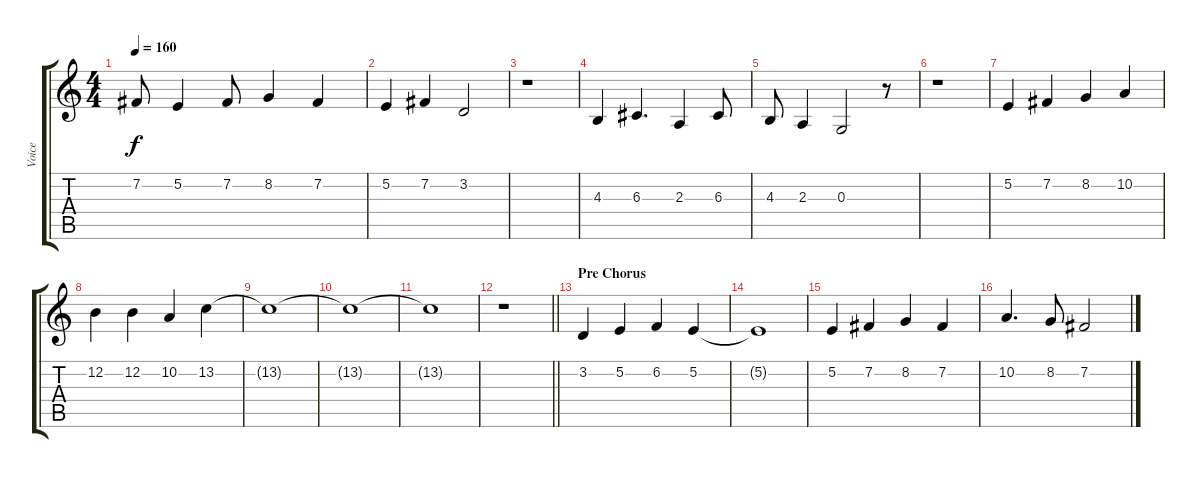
\track ("Voice" "Voice") {instrument lead6voice}
\staff {score tabs}
\tuning (E4 B3 G3 D3 A2 E2) {hide}
\ts (4 4)
\tempo 160
\clef g2
\ks c
7.2.8{dy f} 5.2.4 7.2.8 8.2.4 7.2.4 |
5.2.4 7.2.4 3.2.2 |
r.1 |
4.3.4 6.3.4{d} 2.3.4 6.3.8 |
4.3.8 2.3.4 0.3.2 r.8 |
r.1 |
5.2.4 7.2.4 8.2.4 10.2.4 |
12.2.4 12.2.4 10.2.4 13.2.4 |
13.2{t}.1 |
13.2{t}.1 |
13.2{t}.1 |
\barLineRight lightlight
r.1 |
\section ("" "Pre Chorus")
3.2.4 5.2.4 6.2.4 5.2.4 |
5.2{t}.1 |
5.2.4 7.2.4 8.2.4 7.2.4 |
10.2.4{d} 8.2.8 7.2.2
